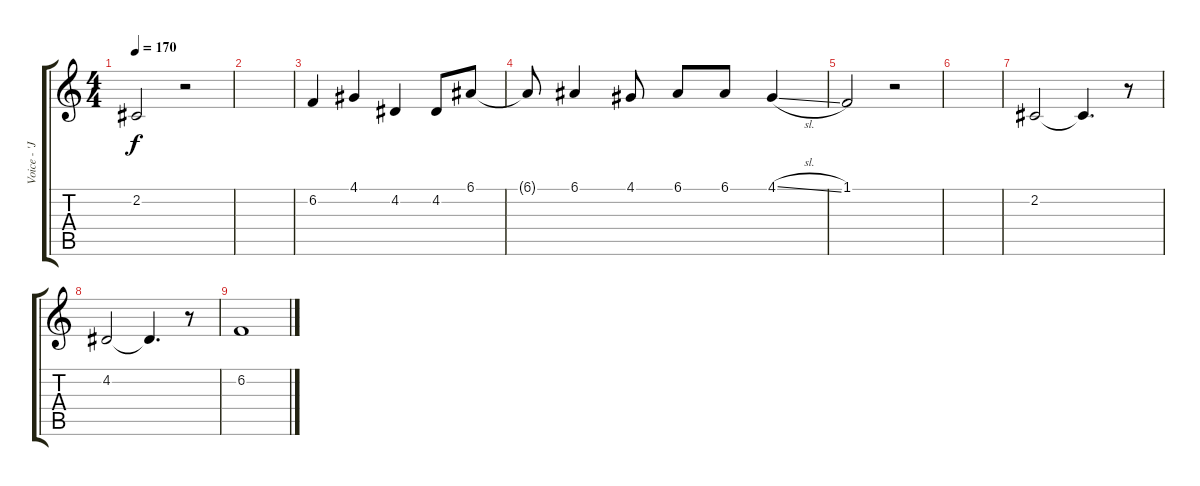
\track ("Voice - 'Julo!" "Voice - 'J") {instrument choiraahs}
\staff {score tabs}
\tuning (E4 B3 G3 D3 A2 E2) {hide}
\ts (4 4)
\tempo 170
\clef g2
\ks c
2.2.2{dy f} r.2 |
|
6.2.4 4.1.4 4.2.4 4.2.8 6.1.8 |
6.1{t}.8 6.1.4 4.1.8 6.1.8 6.1.8 4.1{sl}.4 |
1.1.2 r.2 |
|
2.2.2 2.2{t}.4{d} r.8 |
4.2.2 4.2{t}.4{d} r.8 |
6.2.1
